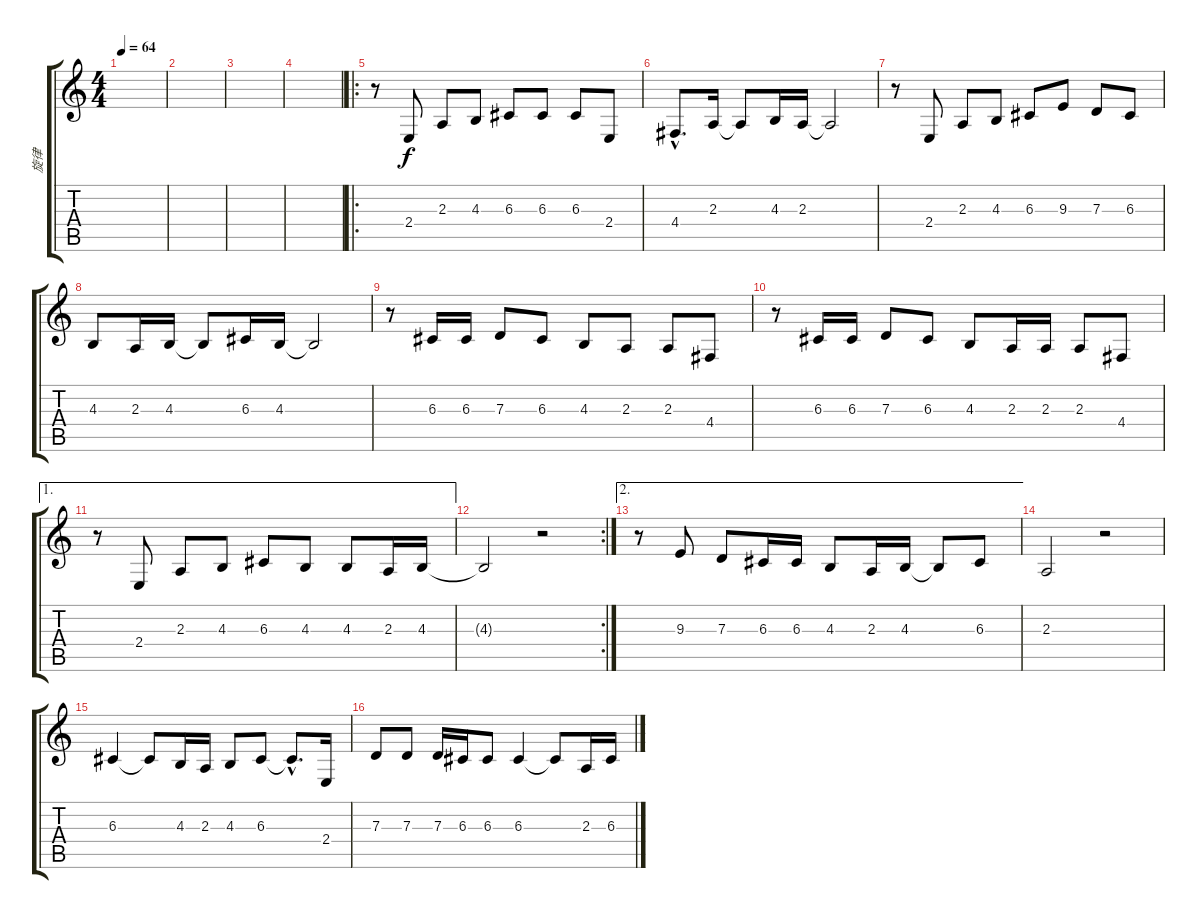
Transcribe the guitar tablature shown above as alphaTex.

\track ("旋律" "旋律") {instrument stringensemble1}
\staff {score tabs}
\tuning (E4 B3 G3 D3 A2 E2) {hide}
\ts (4 4)
\tempo 64
\clef g2
\ks c
|
|
|
|
\ro
r.8 2.4.8 2.3.8 4.3.8 6.3.8 6.3.8 6.3.8 2.4.8 |
4.4{hac}.8{d} 2.3.16 2.3{t}.8 4.3.16 2.3.16 2.3{t}.2 |
r.8 2.4.8 2.3.8 4.3.8 6.3.8 9.3.8 7.3.8 6.3.8 |
4.3.8 2.3.16 4.3.16 4.3{t}.8 6.3.16 4.3.16 4.3{t}.2 |
r.8 6.3.16 6.3.16 7.3.8 6.3.8 4.3.8 2.3.8 2.3.8 4.4.8 |
r.8 6.3.16 6.3.16 7.3.8 6.3.8 4.3.8 2.3.16 2.3.16 2.3.8 4.4.8 |
\ae 1
r.8 2.4.8 2.3.8 4.3.8 6.3.8 4.3.8 4.3.8 2.3.16 4.3.16 |
\rc 2
4.3{t}.2 r.2 |
\ae 2
r.8 9.3.8 7.3.8 6.3.16 6.3.16 4.3.8 2.3.16 4.3.16 4.3{t}.8 6.3.8 |
2.3.2 r.2 |
6.3.4 6.3{t}.8 4.3.16 2.3.16 4.3.8 6.3.8 6.3{hac t}.8{d} 2.4.16 |
7.3.8 7.3.8 7.3.16 6.3.16 6.3.8 6.3.4 6.3{t}.8 2.3.16 6.3.16
